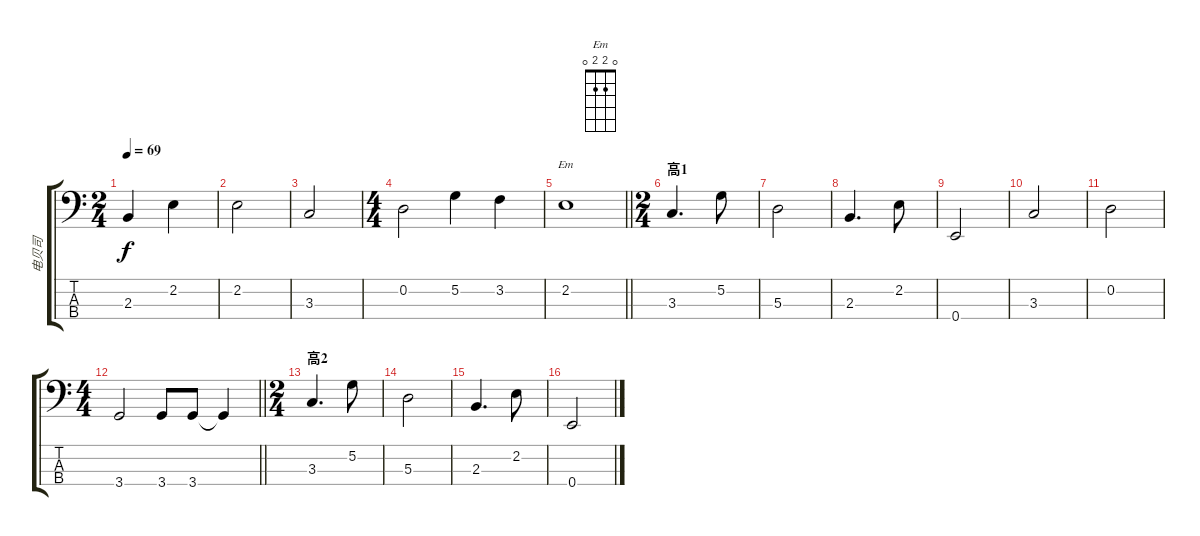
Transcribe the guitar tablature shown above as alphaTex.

\track ("电贝司" "电贝司") {instrument electricbassfinger}
\staff {score tabs}
\tuning (G2 D2 A1 E1) {hide}
\chord ("Em" 0 2 2 0)
\ts (2 4)
\tempo 69
\clef f4
\ks c
2.3.4{dy f} 2.2.4 |
2.2.2 |
3.3.2 |
\ts (4 4)
0.2.2 5.2.4 3.2.4 |
\barLineRight lightlight
2.2.1{ch "Em"} |
\ts (2 4)
\section ("" "高1")
3.3.4{d} 5.2.8 |
5.3.2 |
2.3.4{d} 2.2.8 |
0.4.2 |
3.3.2 |
0.2.2 |
\ts (4 4)
\barLineRight lightlight
3.4.2 3.4.8 3.4.8{txt ""} 3.4{t}.4 |
\ts (2 4)
\section ("" "高2")
3.3.4{d} 5.2.8 |
5.3.2 |
2.3.4{d} 2.2.8 |
0.4.2
